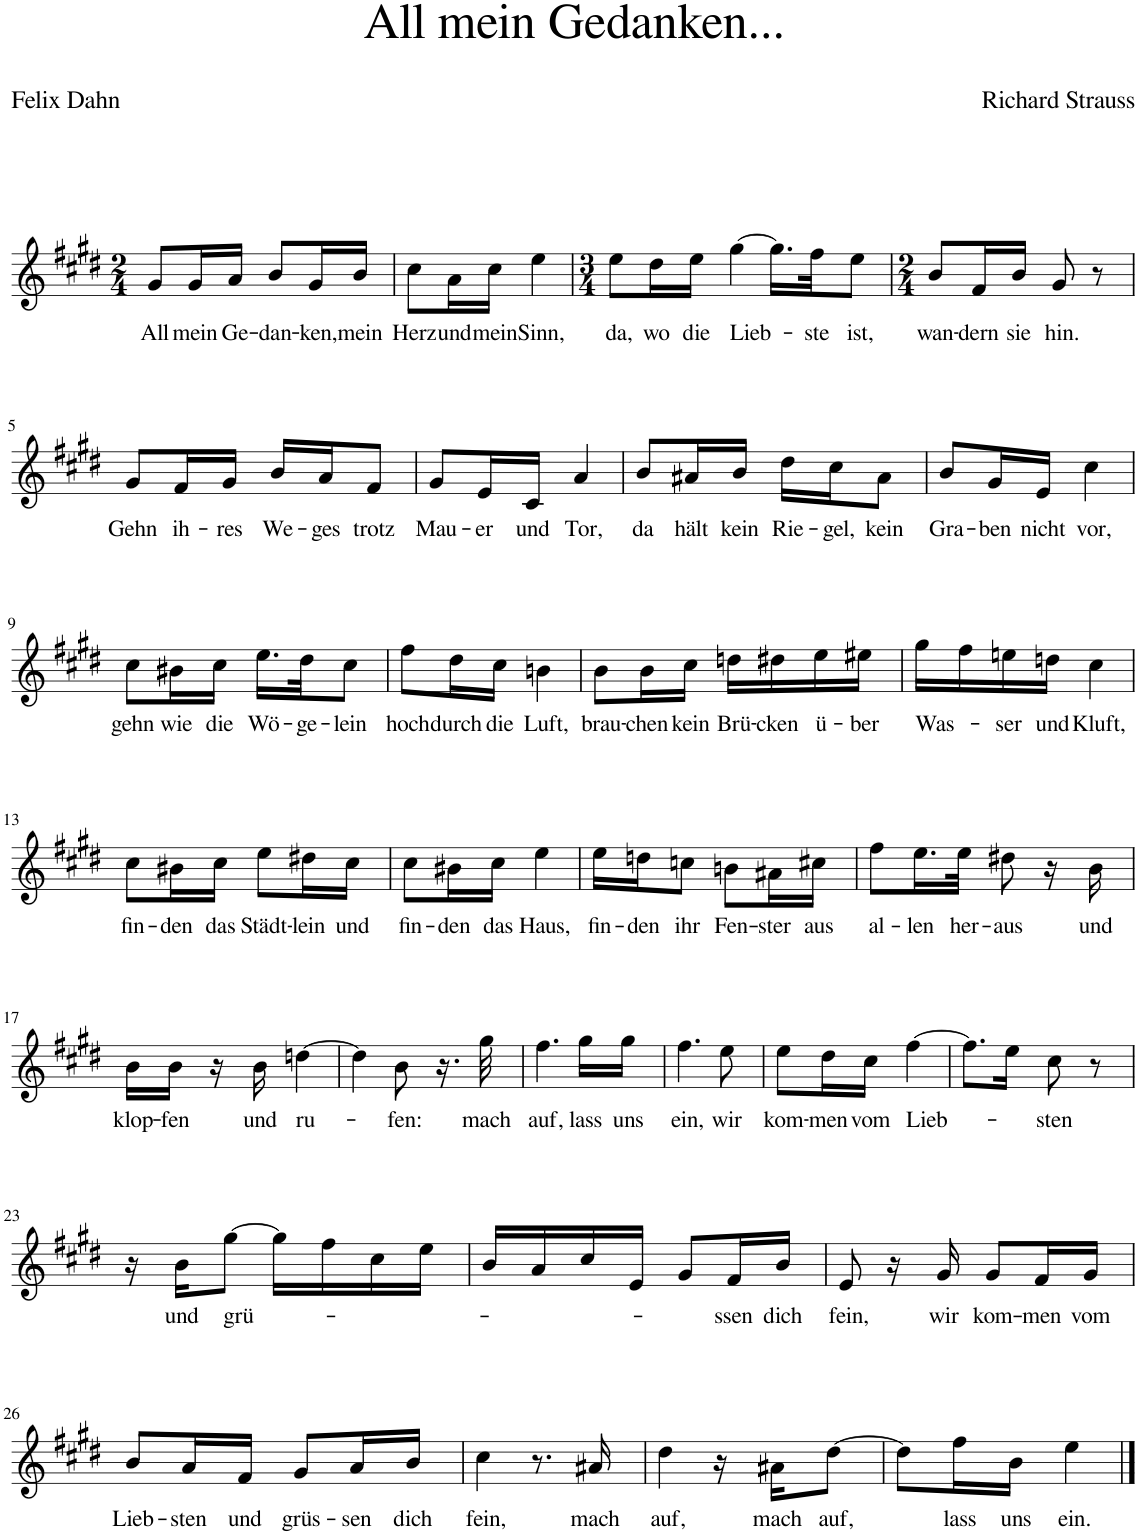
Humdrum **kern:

**kern	**text
*part1	*part1
*staff1	*staff1
*I"Piano	*
*I'Pno	*
*clefG2	*
*k[f#c#g#d#]	*
*M2/4	*
=1	=1
!	!LO:LY:b
8g#/L	All
!	!LO:LY:b
16g#/L	mein
!	!LO:LY:b
16a/JJ	Ge-
!	!LO:LY:b
8b/L	-dan-
!	!LO:LY:b
16g#/L	-ken,
!	!LO:LY:b
16b/JJ	mein
=2	=2
!	!LO:LY:b
8cc#\L	Herz
!	!LO:LY:b
16a\L	und
!	!LO:LY:b
16cc#\JJ	mein
!	!LO:LY:b
4ee\	Sinn,
=3	=3
*M3/4	*
!	!LO:LY:b
8ee\L	da,
!	!LO:LY:b
16dd#\L	wo
!	!LO:LY:b
16ee\JJ	die
!	!LO:LY:b
[4gg#\	Lieb-
16.gg#\LL]	.
!	!LO:LY:b
32ff#\JK	-ste
!	!LO:LY:b
8ee\J	ist,
=4	=4
*M2/4	*
!	!LO:LY:b
8b/L	wan-
!	!LO:LY:b
16f#/L	-dern
!	!LO:LY:b
16b/JJ	sie
!	!LO:LY:b
8g#/	hin.
8r	.
!!LO:LB:g=z
=5	=5
!	!LO:LY:b
8g#/L	Gehn
!	!LO:LY:b
16f#/L	ih-
!	!LO:LY:b
16g#/JJ	-res
!	!LO:LY:b
16b/LL	We-
!	!LO:LY:b
16a/J	-ges
!	!LO:LY:b
8f#/J	trotz
=6	=6
!	!LO:LY:b
8g#/L	Mau-
!	!LO:LY:b
16e/L	-er
!	!LO:LY:b
16c#/JJ	und
!	!LO:LY:b
4a/	Tor,
=7	=7
!	!LO:LY:b
8b/L	da
!	!LO:LY:b
16a#X/L	hält
!	!LO:LY:b
16b/JJ	kein
!	!LO:LY:b
16dd#\LL	Rie-
!	!LO:LY:b
16cc#\J	-gel,
!	!LO:LY:b
8a#\J	kein
=8	=8
!	!LO:LY:b
8b/L	Gra-
!	!LO:LY:b
16g#/L	-ben
!	!LO:LY:b
16e/JJ	nicht
!	!LO:LY:b
4cc#\	vor,
!!LO:LB:g=z
=9	=9
!	!LO:LY:b
8cc#\L	gehn
!	!LO:LY:b
16b#X\L	wie
!	!LO:LY:b
16cc#\JJ	die
!	!LO:LY:b
16.ee\LL	Wö-
!	!LO:LY:b
32dd#\JK	-ge-
!	!LO:LY:b
8cc#\J	-lein
=10	=10
!	!LO:LY:b
8ff#\L	hoch
!	!LO:LY:b
16dd#\L	durch
!	!LO:LY:b
16cc#\JJ	die
!	!LO:LY:b
4bn\	Luft,
=11	=11
!	!LO:LY:b
8b\L	brau-
!	!LO:LY:b
16b\L	-chen
!	!LO:LY:b
16cc#\JJ	kein
!	!LO:LY:b
16ddn\LL	Brü-
!	!LO:LY:b
16dd#X\	-cken
!	!LO:LY:b
16ee\	ü-
!	!LO:LY:b
16ee#X\JJ	-ber
=12	=12
!	!LO:LY:b
16gg#\LL	Was-
16ff#\	.
!	!LO:LY:b
16een\	-ser
!	!LO:LY:b
16ddn\JJ	und
!	!LO:LY:b
4cc#\	Kluft,
!!LO:LB:g=z
=13	=13
!	!LO:LY:b
8cc#\L	fin-
!	!LO:LY:b
16b#X\L	-den
!	!LO:LY:b
16cc#\JJ	das
!	!LO:LY:b
8ee\L	Städt-
!	!LO:LY:b
16dd#X\L	lein
!	!LO:LY:b
16cc#\JJ	und
=14	=14
!	!LO:LY:b
8cc#\L	fin-
!	!LO:LY:b
16b#X\L	-den
!	!LO:LY:b
16cc#\JJ	das
!	!LO:LY:b
4ee\	Haus,
=15	=15
!	!LO:LY:b
16ee\LL	fin-
!	!LO:LY:b
16ddn\J	-den
!	!LO:LY:b
8ccn\J	ihr
!	!LO:LY:b
8bn\L	Fen-
!	!LO:LY:b
16a#X\L	-ster
!	!LO:LY:b
16cc#X\JJ	aus
=16	=16
!	!LO:LY:b
8ff#\L	al-
!	!LO:LY:b
16.ee\L	-len
!	!LO:LY:b
32ee\JJk	her-
!	!LO:LY:b
8dd#X\	-aus
16r	.
!	!LO:LY:b
16b\	und
!!LO:LB:g=z
=17	=17
!	!LO:LY:b
16b\LL	klop-
!	!LO:LY:b
16b\JJ	-fen
16r	.
!	!LO:LY:b
16b\	und
!	!LO:LY:b
[4ddn\	ru-
=18	=18
4dd\]	.
!	!LO:LY:b
8b\	-fen:
16.r	.
!	!LO:LY:b
32gg#\	mach
=19	=19
!	!LO:LY:b
4.ff#\	auf,
!	!LO:LY:b
16gg#\LL	lass
!	!LO:LY:b
16gg#\JJ	uns
=20	=20
!	!LO:LY:b
4.ff#\	ein,
!	!LO:LY:b
8ee\	wir
=21	=21
!	!LO:LY:b
8ee\L	kom-
!	!LO:LY:b
16dd#\L	-men
!	!LO:LY:b
16cc#\JJ	vom
!	!LO:LY:b
[4ff#\	Lieb-
=22	=22
8.ff#\L]	.
16ee\Jk	.
!	!LO:LY:b
8cc#\	-sten
8r	.
!!LO:LB:g=z
=23	=23
16r	.
!	!LO:LY:b
16b\KL	und
!	!LO:LY:b
[8gg#\J	grü-
16gg#\LL]	.
16ff#\	.
16cc#\	.
16ee\JJ	.
=24	=24
16b/LL	.
16a/	.
16cc#/	.
16e/JJ	.
8g#/L	.
!	!LO:LY:b
16f#/L	-ssen
!	!LO:LY:b
16b/JJ	dich
=25	=25
!	!LO:LY:b
8e/	fein,
16r	.
!	!LO:LY:b
16g#/	wir
!	!LO:LY:b
8g#/L	kom-
!	!LO:LY:b
16f#/L	-men
!	!LO:LY:b
16g#/JJ	vom
!!LO:LB:g=z
=26	=26
!	!LO:LY:b
8b/L	Lieb-
!	!LO:LY:b
16a/L	-sten
!	!LO:LY:b
16f#/JJ	und
!	!LO:LY:b
8g#/L	grüs-
!	!LO:LY:b
16a/L	-sen
!	!LO:LY:b
16b/JJ	dich
=27	=27
!	!LO:LY:b
4cc#\	fein,
8.r	.
!	!LO:LY:b
16a#X/	mach
=28	=28
!	!LO:LY:b
4dd#\	auf,
16r	.
!	!LO:LY:b
16a#X\KL	mach
!	!LO:LY:b
[8dd#\J	auf,
=29	=29
8dd#\L]	.
!	!LO:LY:b
16ff#\L	lass
!	!LO:LY:b
16b\JJ	uns
!	!LO:LY:b
4ee\	ein.
==	==
*-	*-
